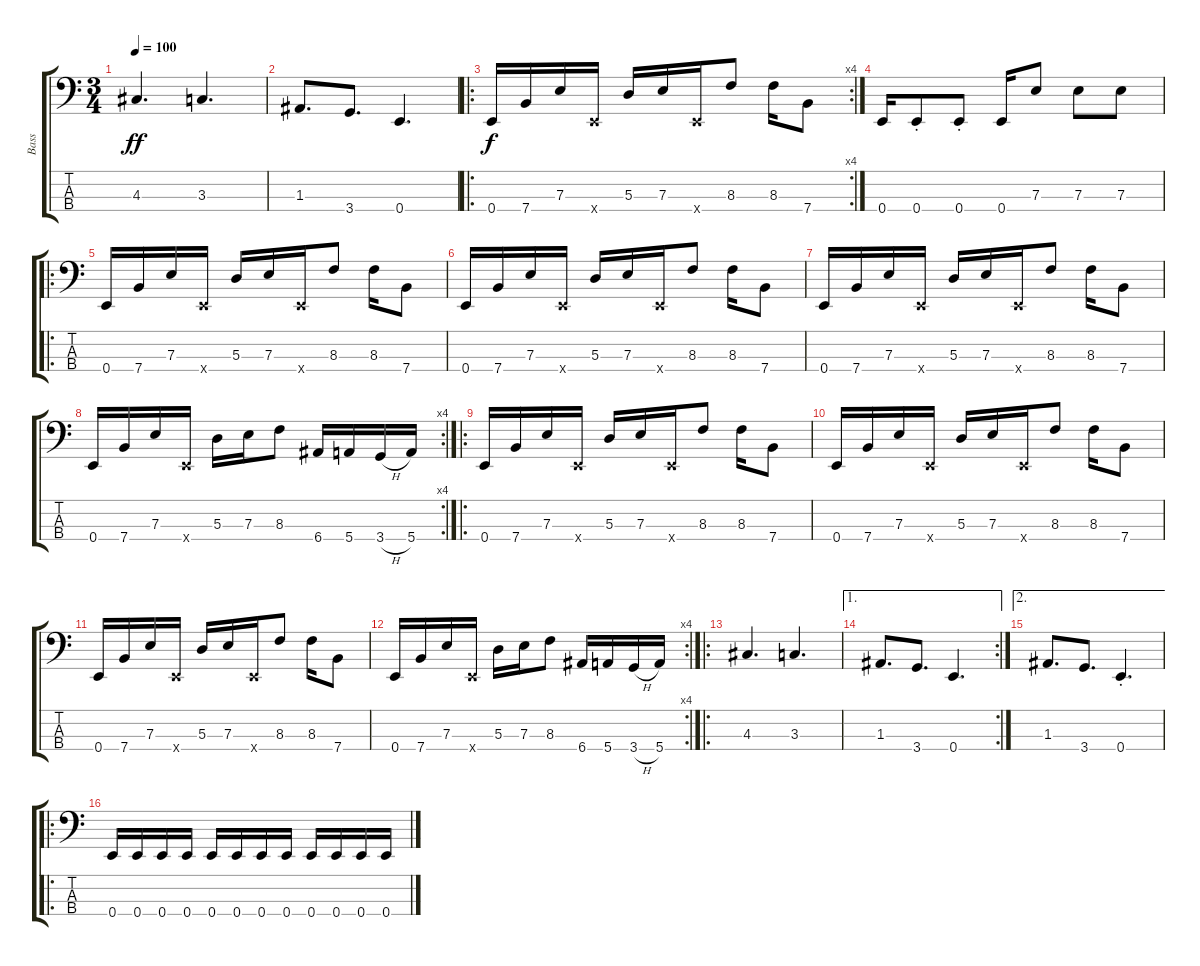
\track ("Bass" "Bass") {instrument electricbassfinger}
\staff {score tabs}
\tuning (G2 D2 A1 E1) {hide}
\ts (3 4)
\tempo 100
\clef f4
\ks c
4.3.4{d dy ff} 3.3.4{d} |
1.3.8{d} 3.4.8{d} 0.4.4{d} |
\ro
\rc 4
0.4.16{dy f} 7.4.16 7.3.16 0.4{x}.16 5.3.16 7.3.16 0.4{x}.16 8.3.8 8.3.16 7.4.8 |
0.4.16 0.4{st}.8 0.4{st}.8 0.4.16 7.3.8 7.3.8 7.3.8 |
\ro
0.4.16 7.4.16 7.3.16 0.4{x}.16 5.3.16 7.3.16 0.4{x}.16 8.3.8 8.3.16 7.4.8 |
0.4.16 7.4.16 7.3.16 0.4{x}.16 5.3.16 7.3.16 0.4{x}.16 8.3.8 8.3.16 7.4.8 |
0.4.16 7.4.16 7.3.16 0.4{x}.16 5.3.16 7.3.16 0.4{x}.16 8.3.8 8.3.16 7.4.8 |
\rc 4
0.4.16 7.4.16 7.3.16 0.4{x}.16 5.3.16 7.3.16 8.3.8 6.4.16 5.4.16 3.4{h}.16 5.4.16 |
\ro
0.4.16 7.4.16 7.3.16 0.4{x}.16 5.3.16 7.3.16 0.4{x}.16 8.3.8 8.3.16 7.4.8 |
0.4.16 7.4.16 7.3.16 0.4{x}.16 5.3.16 7.3.16 0.4{x}.16 8.3.8 8.3.16 7.4.8 |
0.4.16 7.4.16 7.3.16 0.4{x}.16 5.3.16 7.3.16 0.4{x}.16 8.3.8 8.3.16 7.4.8 |
\rc 4
0.4.16 7.4.16 7.3.16 0.4{x}.16 5.3.16 7.3.16 8.3.8 6.4.16 5.4.16 3.4{h}.16 5.4.16 |
\ro
4.3.4{d} 3.3.4{d} |
\ae 1
\rc 2
1.3.8{d} 3.4.8{d} 0.4.4{d} |
\ae 2
1.3.8{d} 3.4.8{d} 0.4{st}.4{d} |
\ro
0.4.16 0.4.16 0.4.16 0.4.16 0.4.16 0.4.16 0.4.16 0.4.16 0.4.16 0.4.16 0.4.16 0.4.16
